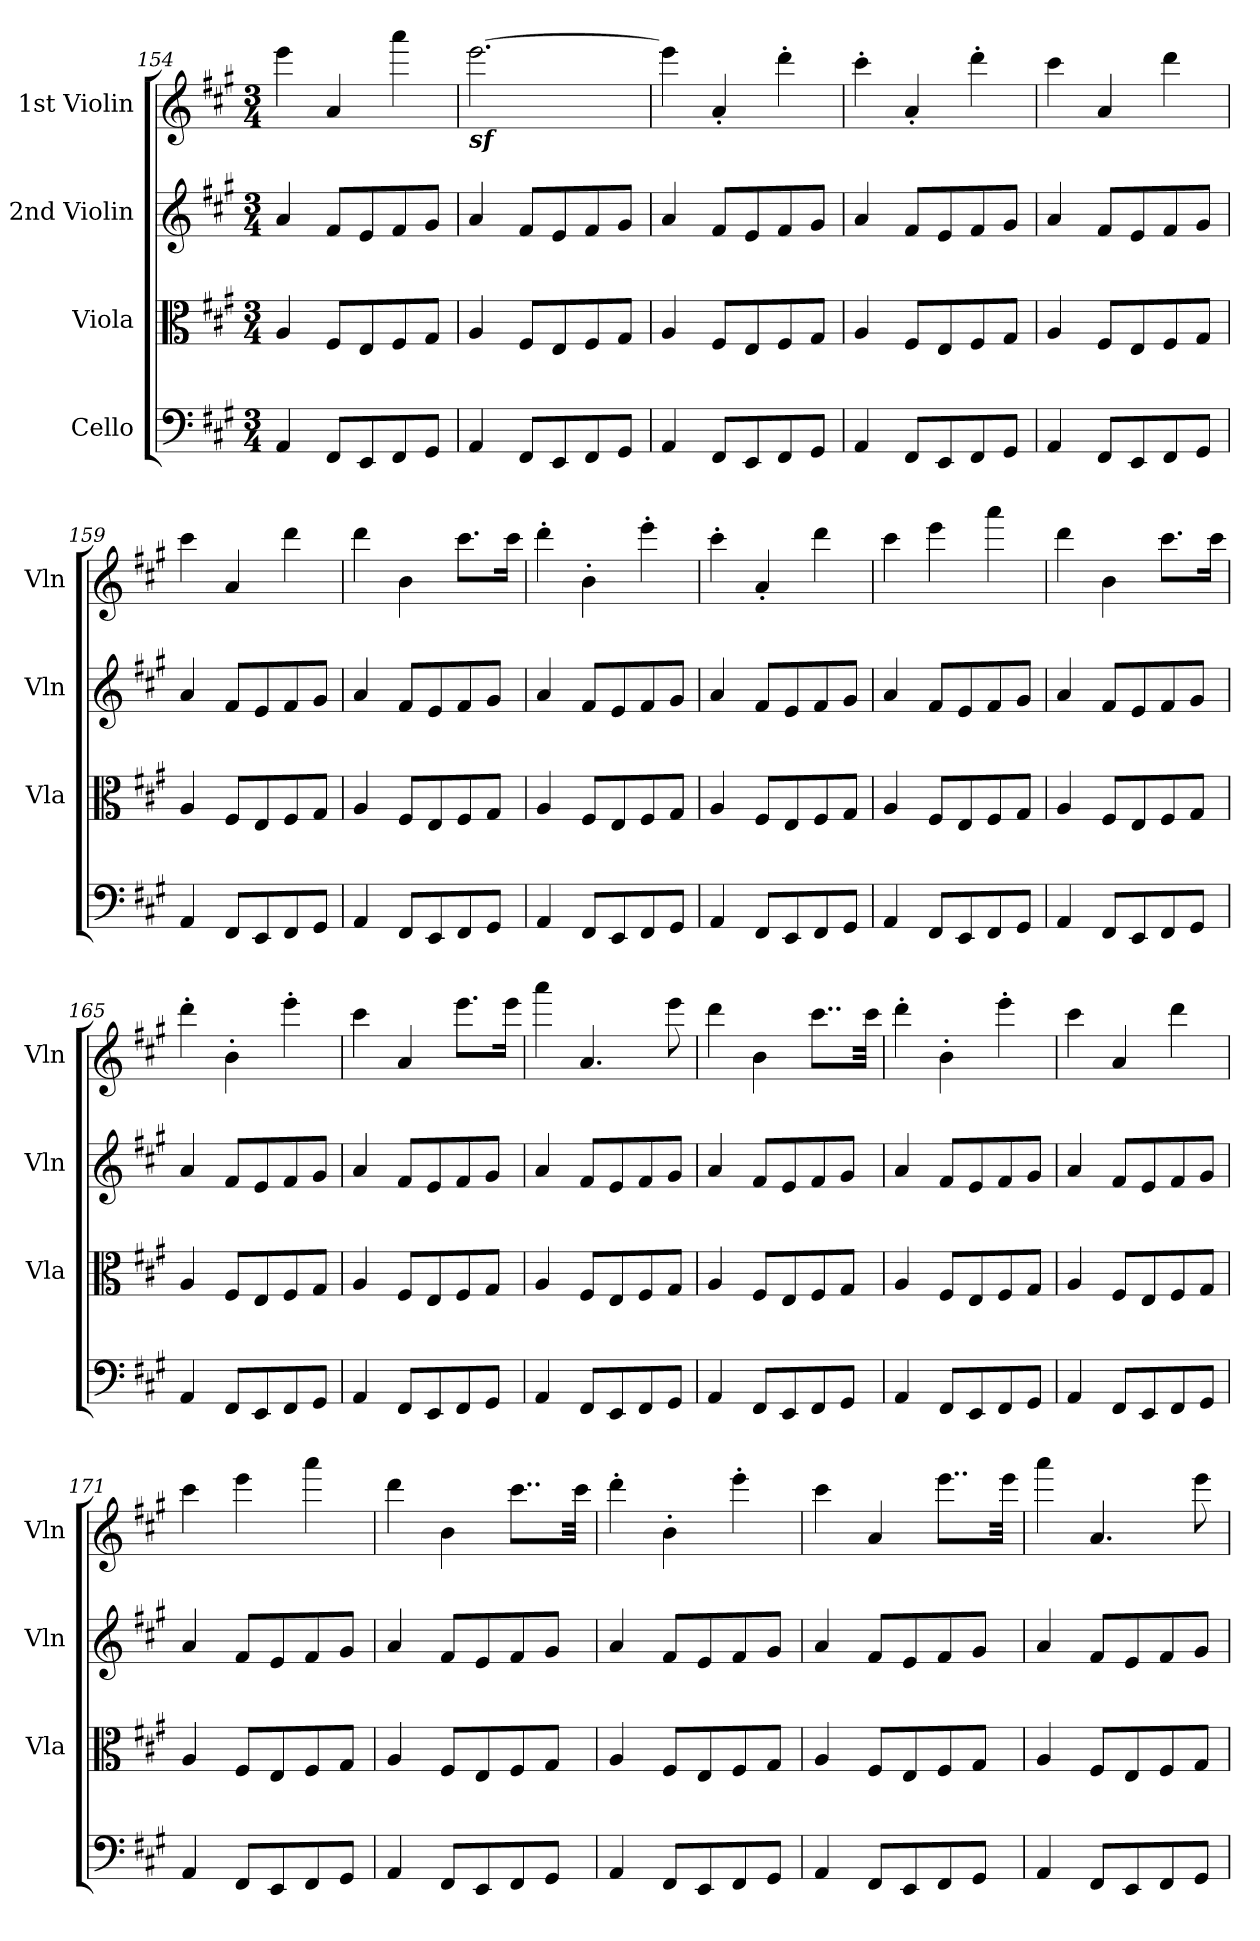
**kern	**kern	**kern	**kern
*part4	*part3	*part2	*part1
*staff4	*staff3	*staff2	*staff1
*I"Cello	*I"Viola	*I"2nd Violin	*I"1st Violin
*	*I'Vla	*I'Vln	*I'Vln
*clefF4	*clefC3	*clefG2	*clefG2
*k[f#c#g#]	*k[f#c#g#]	*k[f#c#g#]	*k[f#c#g#]
*A:	*A:	*A:	*A:
*M3/4	*M3/4	*M3/4	*M3/4
=154	=154	=154	=154
4AA/	4A/	4a/	4eee\
8FF#/L	8F#/L	8f#/L	4a/
8EE/	8E/	8e/	.
8FF#/	8F#/	8f#/	4aaa\
8GG#/J	8G#/J	8g#/J	.
=155	=155	=155	=155
!	!	!	!LO:TX:b:Bi:t=sf
4AA/	4A/	4a/	[2.eee\
8FF#/L	8F#/L	8f#/L	.
8EE/	8E/	8e/	.
8FF#/	8F#/	8f#/	.
8GG#/J	8G#/J	8g#/J	.
!!LO:PB:g=z
=156	=156	=156	=156
4AA/	4A/	4a/	4eee\]
8FF#/L	8F#/L	8f#/L	4a'/
8EE/	8E/	8e/	.
8FF#/	8F#/	8f#/	4ddd'\
8GG#/J	8G#/J	8g#/J	.
=157	=157	=157	=157
4AA/	4A/	4a/	4ccc#'\
8FF#/L	8F#/L	8f#/L	4a'/
8EE/	8E/	8e/	.
8FF#/	8F#/	8f#/	4ddd'\
8GG#/J	8G#/J	8g#/J	.
=158	=158	=158	=158
4AA/	4A/	4a/	4ccc#\
8FF#/L	8F#/L	8f#/L	4a/
8EE/	8E/	8e/	.
8FF#/	8F#/	8f#/	4ddd\
8GG#/J	8G#/J	8g#/J	.
=159	=159	=159	=159
4AA/	4A/	4a/	4ccc#\
8FF#/L	8F#/L	8f#/L	4a/
8EE/	8E/	8e/	.
8FF#/	8F#/	8f#/	4ddd\
8GG#/J	8G#/J	8g#/J	.
=160	=160	=160	=160
4AA/	4A/	4a/	4ddd\
8FF#/L	8F#/L	8f#/L	4b\
8EE/	8E/	8e/	.
8FF#/	8F#/	8f#/	8.ccc#\L
8GG#/J	8G#/J	8g#/J	.
.	.	.	16ccc#\Jk
=161	=161	=161	=161
4AA/	4A/	4a/	4ddd'\
8FF#/L	8F#/L	8f#/L	4b'\
8EE/	8E/	8e/	.
8FF#/	8F#/	8f#/	4eee'\
8GG#/J	8G#/J	8g#/J	.
!!LO:PB:g=z
=162	=162	=162	=162
4AA/	4A/	4a/	4ccc#'\
8FF#/L	8F#/L	8f#/L	4a'/
8EE/	8E/	8e/	.
8FF#/	8F#/	8f#/	4ddd\
8GG#/J	8G#/J	8g#/J	.
=163	=163	=163	=163
4AA/	4A/	4a/	4ccc#\
8FF#/L	8F#/L	8f#/L	4eee\
8EE/	8E/	8e/	.
8FF#/	8F#/	8f#/	4aaa\
8GG#/J	8G#/J	8g#/J	.
=164	=164	=164	=164
4AA/	4A/	4a/	4ddd\
8FF#/L	8F#/L	8f#/L	4b\
8EE/	8E/	8e/	.
8FF#/	8F#/	8f#/	8.ccc#\L
8GG#/J	8G#/J	8g#/J	.
.	.	.	16ccc#\Jk
=165	=165	=165	=165
4AA/	4A/	4a/	4ddd'\
8FF#/L	8F#/L	8f#/L	4b'\
8EE/	8E/	8e/	.
8FF#/	8F#/	8f#/	4eee'\
8GG#/J	8G#/J	8g#/J	.
=166	=166	=166	=166
4AA/	4A/	4a/	4ccc#\
8FF#/L	8F#/L	8f#/L	4a/
8EE/	8E/	8e/	.
8FF#/	8F#/	8f#/	8.eee\L
8GG#/J	8G#/J	8g#/J	.
.	.	.	16eee\Jk
=167	=167	=167	=167
4AA/	4A/	4a/	4aaa\
8FF#/L	8F#/L	8f#/L	4.a/
8EE/	8E/	8e/	.
8FF#/	8F#/	8f#/	.
8GG#/J	8G#/J	8g#/J	8eee\
!!LO:LB:g=z
=168	=168	=168	=168
4AA/	4A/	4a/	4ddd\
8FF#/L	8F#/L	8f#/L	4b\
8EE/	8E/	8e/	.
8FF#/	8F#/	8f#/	8..ccc#\L
8GG#/J	8G#/J	8g#/J	.
.	.	.	32ccc#\Jkk
=169	=169	=169	=169
4AA/	4A/	4a/	4ddd'\
8FF#/L	8F#/L	8f#/L	4b'\
8EE/	8E/	8e/	.
8FF#/	8F#/	8f#/	4eee'\
8GG#/J	8G#/J	8g#/J	.
=170	=170	=170	=170
4AA/	4A/	4a/	4ccc#\
8FF#/L	8F#/L	8f#/L	4a/
8EE/	8E/	8e/	.
8FF#/	8F#/	8f#/	4ddd\
8GG#/J	8G#/J	8g#/J	.
=171	=171	=171	=171
4AA/	4A/	4a/	4ccc#\
8FF#/L	8F#/L	8f#/L	4eee\
8EE/	8E/	8e/	.
8FF#/	8F#/	8f#/	4aaa\
8GG#/J	8G#/J	8g#/J	.
=172	=172	=172	=172
4AA/	4A/	4a/	4ddd\
8FF#/L	8F#/L	8f#/L	4b\
8EE/	8E/	8e/	.
8FF#/	8F#/	8f#/	8..ccc#\L
8GG#/J	8G#/J	8g#/J	.
.	.	.	32ccc#\Jkk
=173	=173	=173	=173
4AA/	4A/	4a/	4ddd'\
8FF#/L	8F#/L	8f#/L	4b'\
8EE/	8E/	8e/	.
8FF#/	8F#/	8f#/	4eee'\
8GG#/J	8G#/J	8g#/J	.
!!LO:LB:g=z
=174	=174	=174	=174
4AA/	4A/	4a/	4ccc#\
8FF#/L	8F#/L	8f#/L	4a/
8EE/	8E/	8e/	.
8FF#/	8F#/	8f#/	8..eee\L
8GG#/J	8G#/J	8g#/J	.
.	.	.	32eee\Jkk
=175	=175	=175	=175
4AA/	4A/	4a/	4aaa\
8FF#/L	8F#/L	8f#/L	4.a/
8EE/	8E/	8e/	.
8FF#/	8F#/	8f#/	.
8GG#/J	8G#/J	8g#/J	8eee\
=	=	=	=
*-	*-	*-	*-
